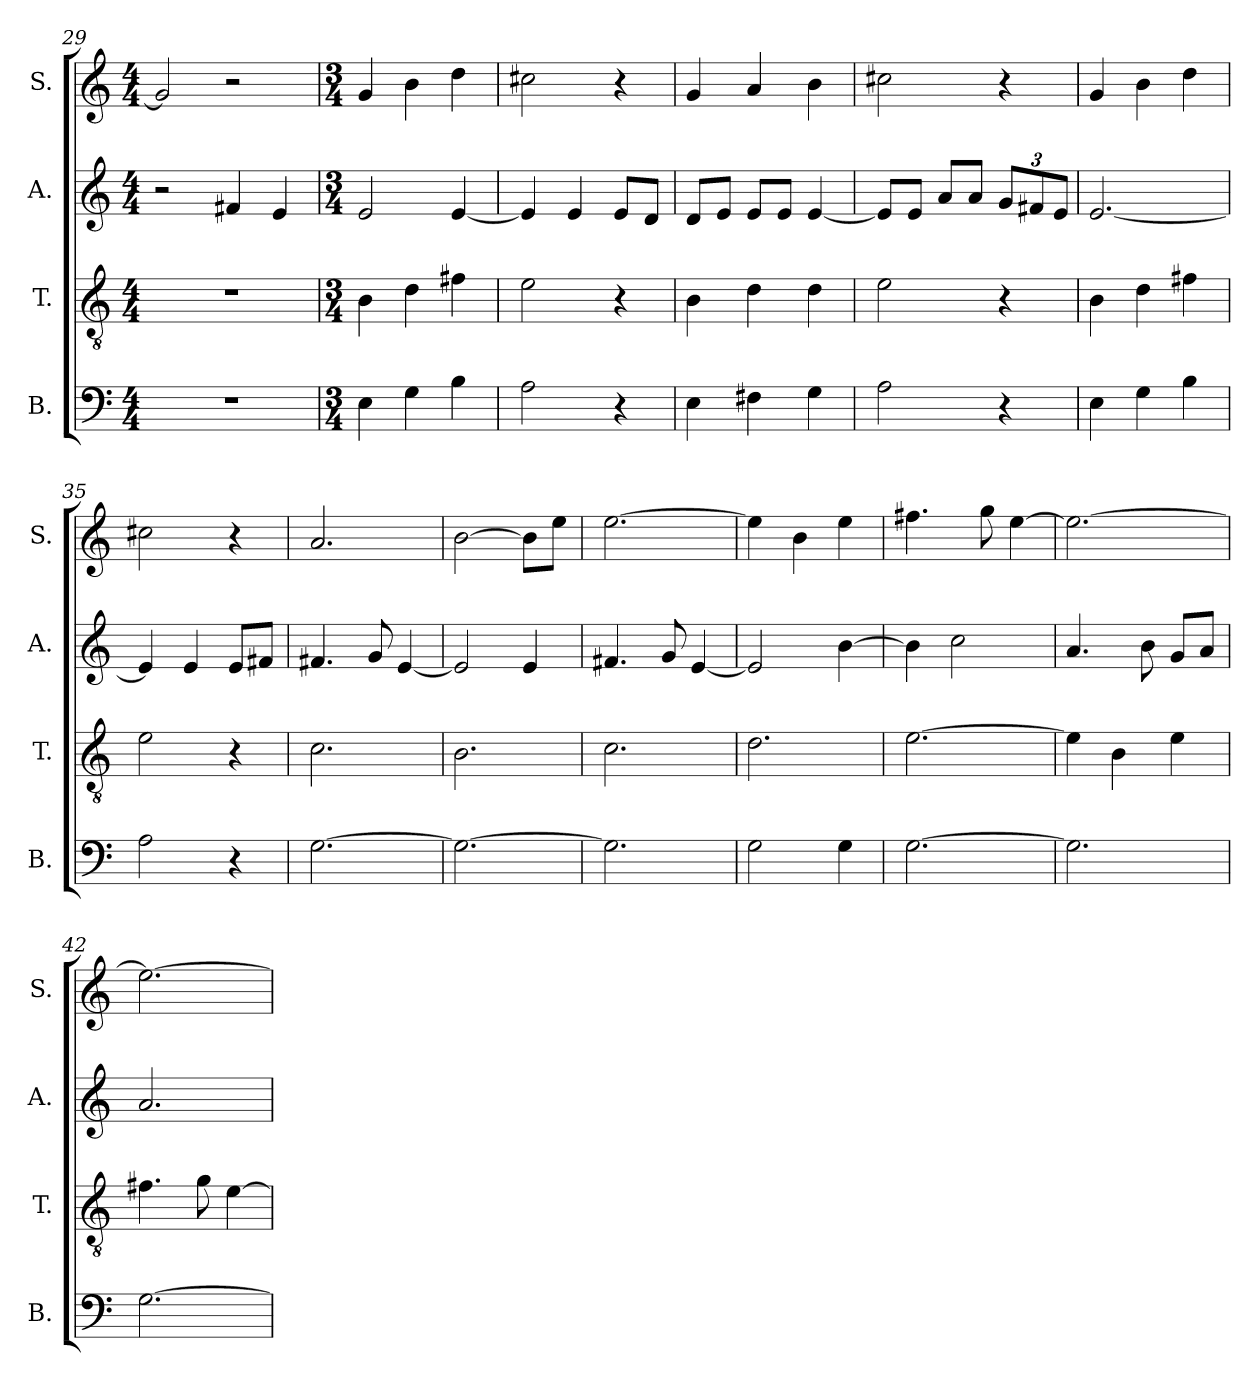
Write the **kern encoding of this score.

**kern	**kern	**kern	**kern
*part4	*part3	*part2	*part1
*staff4	*staff3	*staff2	*staff1
*I"B.	*I"T.	*I"A.	*I"S.
*I'B.	*I'T.	*I'A.	*I'S.
*clefF4	*clefGv2	*clefG2	*clefG2
*k[]	*k[]	*k[]	*k[]
*M4/4	*M4/4	*M4/4	*M4/4
=29	=29	=29	=29
1r	1r	2r	2g/]
.	.	4f#X/	2r
.	.	4e/	.
=30	=30	=30	=30
*M3/4	*M3/4	*M3/4	*M3/4
4E\	4B\	2e/	4g/
4G\	4d\	.	4b\
4B\	4f#X\	[4e/	4dd\
=31	=31	=31	=31
2A\	2e\	4e/]	2cc#X\
.	.	4e/	.
4r	4r	8e/L	4r
.	.	8d/J	.
=32	=32	=32	=32
4E\	4B\	8d/L	4g/
.	.	8e/J	.
4F#X\	4d\	8e/L	4a/
.	.	8e/J	.
4G\	4d\	[4e/	4b\
=33	=33	=33	=33
2A\	2e\	8e/L]	2cc#X\
.	.	8e/J	.
.	.	8a/L	.
.	.	8a/J	.
*	*	*Xbrackettup	*
4r	4r	12g/L	4r
.	.	12f#X/	.
.	.	12e/J	.
=34	=34	=34	=34
4E\	4B\	[2.e/	4g/
4G\	4d\	.	4b\
4B\	4f#X\	.	4dd\
=35	=35	=35	=35
2A\	2e\	4e/]	2cc#X\
.	.	4e/	.
4r	4r	8e/L	4r
.	.	8f#X/J	.
!!LO:LB:g=z
=36	=36	=36	=36
[2.G\	2.c\	4.f#X/	2.a/
.	.	8g/	.
.	.	[4e/	.
=37	=37	=37	=37
2.G\_	2.B\	2e/]	[2b\
.	.	4e/	8b\L]
.	.	.	8ee\J
=38	=38	=38	=38
2.G\]	2.c\	4.f#X/	[2.ee\
.	.	8g/	.
.	.	[4e/	.
=39	=39	=39	=39
2G\	2.d\	2e/]	4ee\]
.	.	.	4b\
4G\	.	[4b\	4ee\
=40	=40	=40	=40
[2.G\	[2.e\	4b\]	4.ff#X\
.	.	2cc\	.
.	.	.	8gg\
.	.	.	[4ee\
=41	=41	=41	=41
2.G\]	4e\]	4.a/	2.ee\_
.	4B\	.	.
.	.	8b\	.
.	4e\	8g/L	.
.	.	8a/J	.
=42	=42	=42	=42
[2.G\	4.f#X\	2.a/	2.ee\_
.	8g\	.	.
.	[4e\	.	.
=	=	=	=
*-	*-	*-	*-
